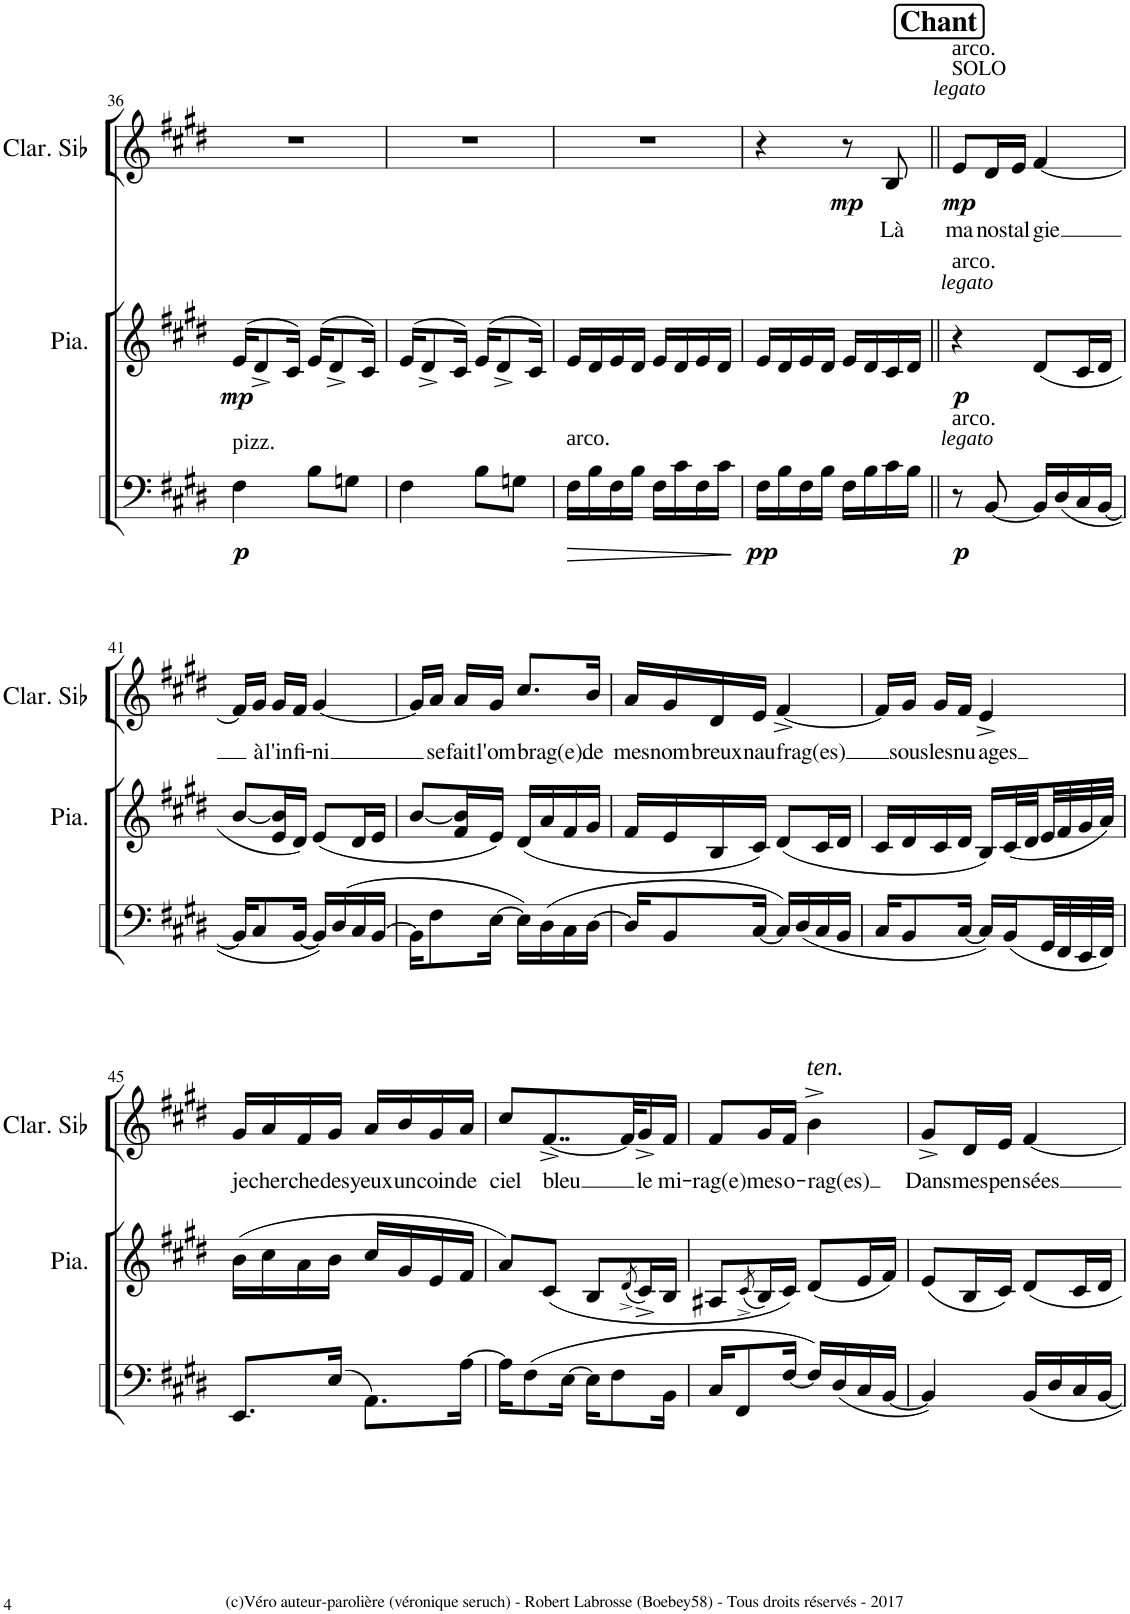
**kern	**dynam	**kern	**dynam	**kern	**text	**dynam
*part3	*part3	*part2	*part2	*part1	*part1	*part1
*staff3	*staff3	*staff2	*staff2	*staff1	*staff1	*staff1
*I"Piano MG	*	*I"Piano	*	*I"Clarinette en Sib	*	*
*I'Pno	*	*I'Pia.	*	*I'Clar. Sib	*	*
!!LO:PB:g=z
*clefF4	*	*clefG2	*	*clefG2	*	*
*	*	*	*	*ITrd1c2	*	*
*k[f#c#g#d#]	*	*k[f#c#g#d#]	*	*k[f#c#g#d#]	*	*
*M2/4	*	*M2/4	*	*M2/4	*	*
=36	=36	=36	=36	=36	=36	=36
!LO:TX:a:t=pizz.	!	!	!	!	!	!
!	!LO:DY:b	!	!LO:DY:b	!	!	!
4F#\	p	(>16e/KL	mp	2r	.	.
.	.	8d#^/	.	.	.	.
.	.	16c#/Jk)	.	.	.	.
8B\L	.	(>16e/KL	.	.	.	.
.	.	8d#^/	.	.	.	.
8Gn\J	.	.	.	.	.	.
.	.	16c#/Jk)	.	.	.	.
=37	=37	=37	=37	=37	=37	=37
4F#\	.	(>16e/KL	.	2r	.	.
.	.	8d#^/	.	.	.	.
.	.	16c#/Jk)	.	.	.	.
8B\L	.	(>16e/KL	.	.	.	.
.	.	8d#^/	.	.	.	.
8Gn\J	.	.	.	.	.	.
.	.	16c#/Jk)	.	.	.	.
=38	=38	=38	=38	=38	=38	=38
!LO:TX:a:t=arco.	!	!	!	!	!	!
!	!LO:HP:b	!	!	!	!	!
16F#\LL	>	16e/LL	.	2r	.	.
16B\	.	16d#/	.	.	.	.
16F#\	.	16e/	.	.	.	.
16B\JJ	.	16d#/JJ	.	.	.	.
16F#\LL	.	16e/LL	.	.	.	.
16c#\	.	16d#/	.	.	.	.
16F#\	.	16e/	.	.	.	.
16c#\JJ	.	16d#/JJ	.	.	.	.
.	]	.	.	.	.	.
=39	=39	=39	=39	=39	=39	=39
!	!LO:DY:b	!	!	!	!	!
16F#\LL	pp	16e/LL	.	4r	.	.
16B\	.	16d#/	.	.	.	.
16F#\	.	16e/	.	.	.	.
16B\JJ	.	16d#/JJ	.	.	.	.
!	!	!	!	!	!	!LO:DY:b
16F#\LL	.	16e/LL	.	8r	.	mp
16B\	.	16d#/	.	.	.	.
!	!	!	!	!	!LO:LY:b	!
16c#\	.	16c#/	.	8B/	Là	.
16B\JJ	.	16d#/JJ	.	.	.	.
!!LO:REH:place=s1:a:B:cj:fs=14:t=Chant
=40||	=40||	=40||	=40||	=40||	=40||	=40||
!	!	!	!	!LO:TX:a:t=SOLO	!	!
!	!	!	!	!LO:TX:a:t=arco.	!	!
!	!	!LO:TX:a:t=arco.	!	!	!	!
!LO:TX:a:t=arco.	!	!	!	!	!	!
!	!LO:DY:a	!	!	!	!LO:LY:b	!
!	!LO:DY:n=1:b	!	!LO:DY:a	!	!	!
!	!	!	!LO:DY:n=1:b	!	!	!LO:DY:b
!	!	!	!	!	!	!LO:DY:n=1:a
8r	other-dynamics p	4r	other-dynamics p	8e/L	ma	mp other-dynamics
!	!	!	!	!	!LO:LY:b	!
[8BB/	.	.	.	16d#/L	nos-	.
!	!	!	!	!	!LO:LY:b	!
.	.	.	.	16e/JJ	-tal-	.
!	!	!	!	!	!LO:LY:b	!
16BB/LL]	.	(8d#/L	.	[4f#/	-gie	.
(16D#/	.	.	.	.	.	.
16C#/	.	16c#/L	.	.	.	.
[16BB/JJ	.	16d#/JJ	.	.	.	.
!!LO:LB:g=z
=41	=41	=41	=41	=41	=41	=41
16BB/KL]	.	[8b/L	.	16f#/LL]	.	.
!	!	!	!	!	!LO:LY:b	!
8C#/	.	.	.	16g#/JJ	à	.
!	!	!	!	!	!LO:LY:b	!
.	.	16e/ 16b/]L	.	16g#/LL	l'in-	.
!	!	!	!	!	!LO:LY:b	!
[16BB/Jk	.	16d#/JJ)	.	16f#/JJ	-fi-	.
!	!	!	!	!	!LO:LY:b	!
16BB/LL])	.	(8e/L	.	[4g#/	-ni	.
(16D#/	.	.	.	.	.	.
16C#/	.	16d#/L	.	.	.	.
[16BB/JJ	.	16e/JJ	.	.	.	.
=42	=42	=42	=42	=42	=42	=42
16BB\KL]	.	[8b/L	.	16g#/LL]	.	.
!	!	!	!	!	!LO:LY:b	!
8F#\	.	.	.	16a/JJ	se	.
!	!	!	!	!	!LO:LY:b	!
.	.	16f#/ 16b/]L	.	16a/LL	fait	.
!	!	!	!	!	!LO:LY:b	!
[16E\Jk	.	16e/JJ)	.	16g#/JJ	l'om-	.
!	!	!	!	!	!LO:LY:b	!
16E\LL])	.	(16d#/LL	.	8.cc#/L	-brag(e)	.
(16D#\	.	16a/	.	.	.	.
16C#\	.	16f#/	.	.	.	.
!	!	!	!	!	!LO:LY:b	!
[16D#\JJ	.	16g#/JJ	.	16b/Jk	de	.
=43	=43	=43	=43	=43	=43	=43
!	!	!	!	!	!LO:LY:b	!
16D#/KL]	.	16f#/LL	.	16a/LL	mes	.
!	!	!	!	!	!LO:LY:b	!
8BB/	.	16e/	.	16g#/	nom-	.
!	!	!	!	!	!LO:LY:b	!
.	.	16B/	.	16d#/	-breux	.
!	!	!	!	!	!LO:LY:b	!
[16C#/Jk	.	16c#/JJ)	.	16e/JJ	nau-	.
!	!	!	!	!	!LO:LY:b	!
16C#/LL])	.	(8d#/L	.	[4f#^/	-frag(es)	.
(16D#/	.	.	.	.	.	.
16C#/	.	16c#/L	.	.	.	.
16BB/JJ	.	16d#/JJ	.	.	.	.
=44	=44	=44	=44	=44	=44	=44
16C#/KL	.	16c#/LL	.	16f#/LL]	.	.
!	!	!	!	!	!LO:LY:b	!
8BB/	.	16d#/	.	16g#/JJ	sous	.
!	!	!	!	!	!LO:LY:b	!
.	.	16c#/	.	16g#/LL	les	.
!	!	!	!	!	!LO:LY:b	!
[16C#/Jk	.	16d#/JJ	.	16f#/JJ	nu-	.
!	!	!	!	!	!LO:LY:b	!
16C#/LL])	.	16B/LL)	.	4e^/	-ages	.
(16BB/	.	(32c#/L	.	.	.	.
.	.	32d#/	.	.	.	.
32GG#/L	.	32e/	.	.	.	.
32FF#/	.	32f#/	.	.	.	.
32EE/	.	32g#/	.	.	.	.
32FF#/JJJ)	.	32a/JJJ)	.	.	.	.
!!LO:LB:g=z
=45	=45	=45	=45	=45	=45	=45
!	!	!	!	!	!LO:LY:b	!
8.EE/L	.	(16b\LL	.	16g#/LL	je	.
!	!	!	!	!	!LO:LY:b	!
.	.	16cc#\	.	16a/	cher-	.
!	!	!	!	!	!LO:LY:b	!
.	.	16a\	.	16f#/	-che	.
!	!	!	!	!	!LO:LY:b	!
(16E/Jk	.	16b\JJ	.	16g#/JJ	des	.
!	!	!	!	!	!LO:LY:b	!
8.AA\L)	.	16cc#/LL	.	16a/LL	yeux	.
!	!	!	!	!	!LO:LY:b	!
.	.	16g#/	.	16b/	un	.
!	!	!	!	!	!LO:LY:b	!
.	.	16e/	.	16g#/	coin	.
!	!	!	!	!	!LO:LY:b	!
[16A\Jk	.	16f#/JJ	.	16a/JJ	de	.
=46	=46	=46	=46	=46	=46	=46
!	!	!	!	!	!LO:LY:b	!
16A\KL]	.	8a/L)	.	8cc#/L	ciel	.
(8F#\	.	.	.	.	.	.
!	!	!	!	!	!LO:LY:b	!
.	.	(8c#/J	.	[8..f#^/	bleu	.
[16E\Jk	.	.	.	.	.	.
16E\KL]	.	8B/L	.	.	.	.
8F#\	.	.	.	.	.	.
.	.	.	.	32f#/KL]	.	.
.	.	(8qd#^/	.	.	.	.
!	!	!	!	!	!LO:LY:b	!
.	.	16c#^/L)	.	16g#^/	-le	.
!	!	!	!	!	!LO:LY:b	!
16BB\Jk	.	16B/JJ	.	16f#/JJ	mi-	.
=47	=47	=47	=47	=47	=47	=47
!	!	!	!	!	!LO:LY:b	!
16C#/KL	.	8A#X/L	.	8f#/L	-rag(e)	.
8FF#/	.	.	.	.	.	.
.	.	(8qc#^/	.	.	.	.
!	!	!	!	!	!LO:LY:b	!
.	.	16B/L)	.	16g#/L	mes	.
!	!	!	!	!	!LO:LY:b	!
[16F#/Jk	.	16c#/JJ)	.	16f#/JJ	o-	.
!	!	!	!	!LO:TX:a:i:t=ten.	!	!
!	!	!	!	!	!LO:LY:b	!
16F#/LL])	.	(8d#/L	.	4b^\	-rag(es)	.
(16D#/	.	.	.	.	.	.
16C#/	.	16e/L	.	.	.	.
[16BB/JJ	.	16f#/JJ)	.	.	.	.
=48	=48	=48	=48	=48	=48	=48
!	!	!	!	!	!LO:LY:b	!
4BB/])	.	(8e/L	.	8g#^/L	Dans	.
!	!	!	!	!	!LO:LY:b	!
.	.	16B/L	.	16d#/L	mes	.
!	!	!	!	!	!LO:LY:b	!
.	.	16c#/JJ)	.	16e/JJ	pen-	.
!	!	!	!	!	!LO:LY:b	!
16BB/LL	.	8d#/L	.	[4f#/	-sées	.
16D#/	.	.	.	.	.	.
16C#/	.	16c#/L	.	.	.	.
[16BB/JJ	.	16d#/JJ	.	.	.	.
=	=	=	=	=	=	=
*-	*-	*-	*-	*-	*-	*-
